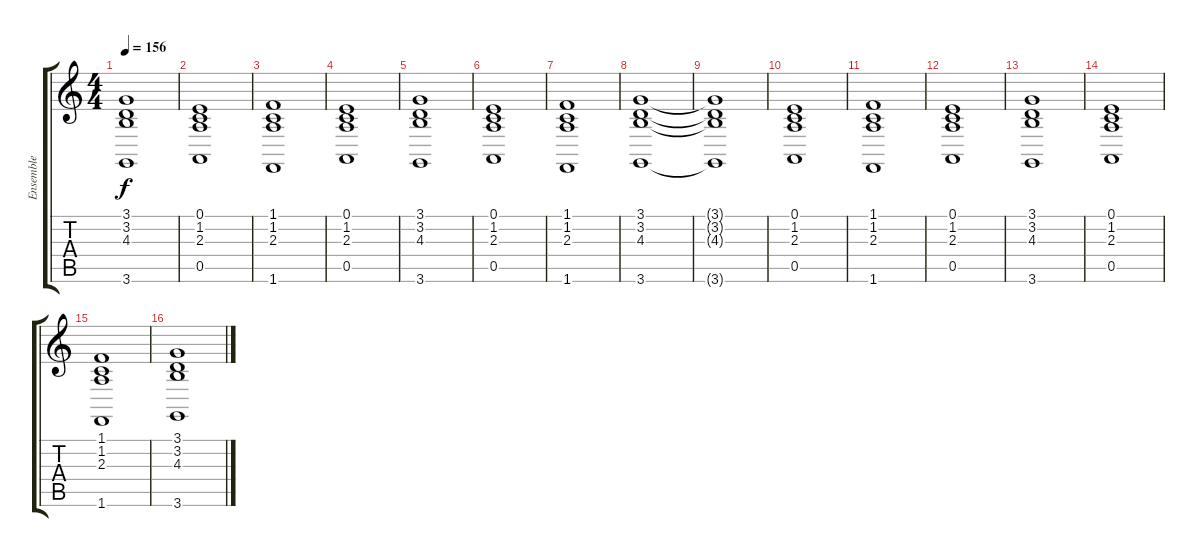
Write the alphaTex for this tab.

\track ("Ensemble" "Ensemble") {instrument stringensemble1}
\staff {score tabs}
\tuning (E4 B3 G3 D3 A2 E2) {hide}
\ts (4 4)
\tempo 156
\clef g2
\ks c
(3.1{t} 3.2{t} 4.3{t} 3.6{t}).1{dy f} |
(0.1 1.2 2.3 0.5).1 |
(1.1 1.2 2.3 1.6).1 |
(0.1 1.2 2.3 0.5).1 |
(3.1 3.2 4.3 3.6).1 |
(0.1 1.2 2.3 0.5).1 |
(1.1 1.2 2.3 1.6).1 |
(3.1 3.2 4.3 3.6).1 |
(3.1{t} 3.2{t} 4.3{t} 3.6{t}).1 |
\section ("" "")
(0.1 1.2 2.3 0.5).1 |
(1.1 1.2 2.3 1.6).1 |
(0.1 1.2 2.3 0.5).1 |
(3.1 3.2 4.3 3.6).1 |
(0.1 1.2 2.3 0.5).1 |
(1.1 1.2 2.3 1.6).1 |
(3.1 3.2 4.3 3.6).1
